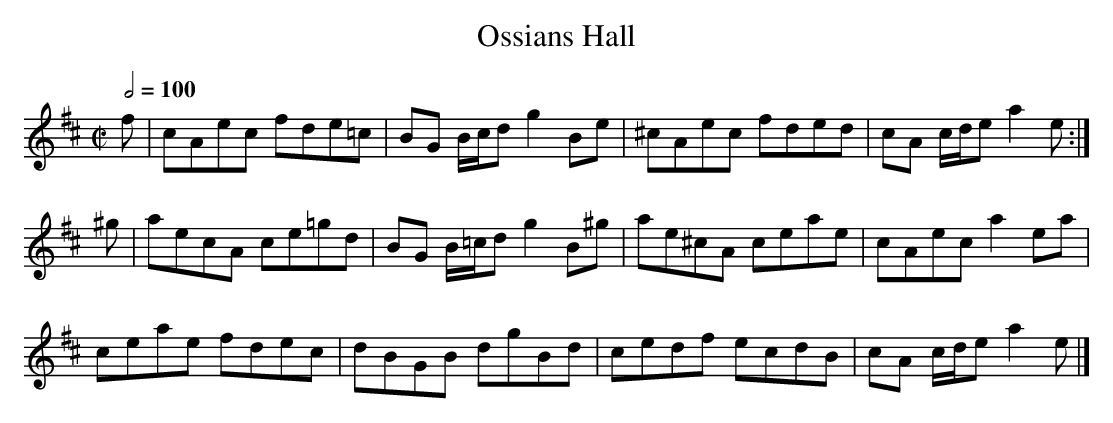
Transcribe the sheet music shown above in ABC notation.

X:1
T:Ossians Hall
M:C|
L:1/8
Q:1/2=100
K:AMix
 f|cAec fde=c|BG B/c/d  g2Be |^cAec  fded|cA c/d/e a2e:|
^g|aecA ce=gd|BG B/=c/d g2B^g| ae^cA ceae|cAec     a2ea|
   ceae fdec |dBGB      dgBd | cedf  ecdB|cA c/d/e a2e|]
